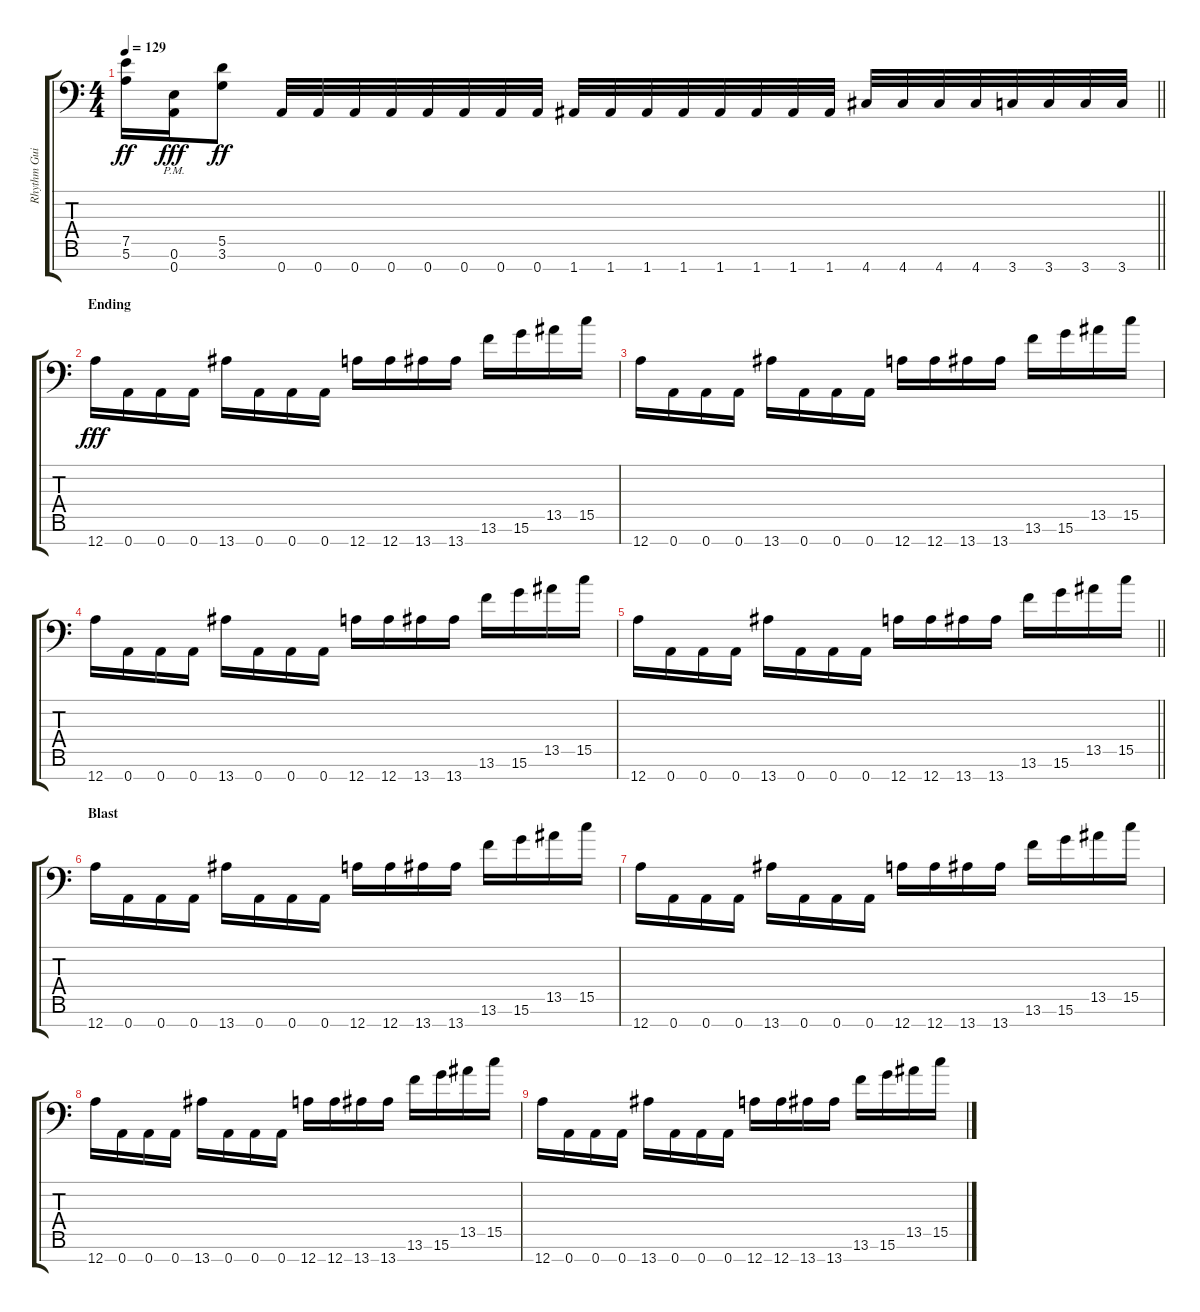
\track ("Rhythm Guitar 2" "Rhythm Gui") {instrument overdrivenguitar}
\staff {score tabs}
\tuning (E4 B3 G3 D3 A2 E2 A1) {hide}
\ts (4 4)
\tempo 129
\clef f4
\barLineRight lightlight
\ks c
(7.5{t} 5.6{t}).16{dy ff} (0.6{pm} 0.7{pm}).16{dy fff} (5.5 3.6).8{dy ff} 0.7.32 0.7.32 0.7.32 0.7.32 0.7.32 0.7.32 0.7.32 0.7.32 1.7.32 1.7.32 1.7.32 1.7.32 1.7.32 1.7.32 1.7.32 1.7.32 4.7.32 4.7.32 4.7.32 4.7.32 3.7.32 3.7.32 3.7.32 3.7.32 |
\section ("" "Ending")
12.7.16{dy fff} 0.7.16 0.7.16 0.7.16 13.7.16 0.7.16 0.7.16 0.7.16 12.7.16 12.7.16 13.7.16 13.7.16 13.6.16 15.6.16 13.5.16 15.5.16 |
12.7.16 0.7.16 0.7.16 0.7.16 13.7.16 0.7.16 0.7.16 0.7.16 12.7.16 12.7.16 13.7.16 13.7.16 13.6.16 15.6.16 13.5.16 15.5.16 |
12.7.16 0.7.16 0.7.16 0.7.16 13.7.16 0.7.16 0.7.16 0.7.16 12.7.16 12.7.16 13.7.16 13.7.16 13.6.16 15.6.16 13.5.16 15.5.16 |
\barLineRight lightlight
12.7.16 0.7.16 0.7.16 0.7.16 13.7.16 0.7.16 0.7.16 0.7.16 12.7.16 12.7.16 13.7.16 13.7.16 13.6.16 15.6.16 13.5.16 15.5.16 |
\section ("" "Blast")
12.7.16 0.7.16 0.7.16 0.7.16 13.7.16 0.7.16 0.7.16 0.7.16 12.7.16 12.7.16 13.7.16 13.7.16 13.6.16 15.6.16 13.5.16 15.5.16 |
12.7.16 0.7.16 0.7.16 0.7.16 13.7.16 0.7.16 0.7.16 0.7.16 12.7.16 12.7.16 13.7.16 13.7.16 13.6.16 15.6.16 13.5.16 15.5.16 |
12.7.16 0.7.16 0.7.16 0.7.16 13.7.16 0.7.16 0.7.16 0.7.16 12.7.16 12.7.16 13.7.16 13.7.16 13.6.16 15.6.16 13.5.16 15.5.16 |
12.7.16 0.7.16 0.7.16 0.7.16 13.7.16 0.7.16 0.7.16 0.7.16 12.7.16 12.7.16 13.7.16 13.7.16 13.6.16 15.6.16 13.5.16 15.5.16
